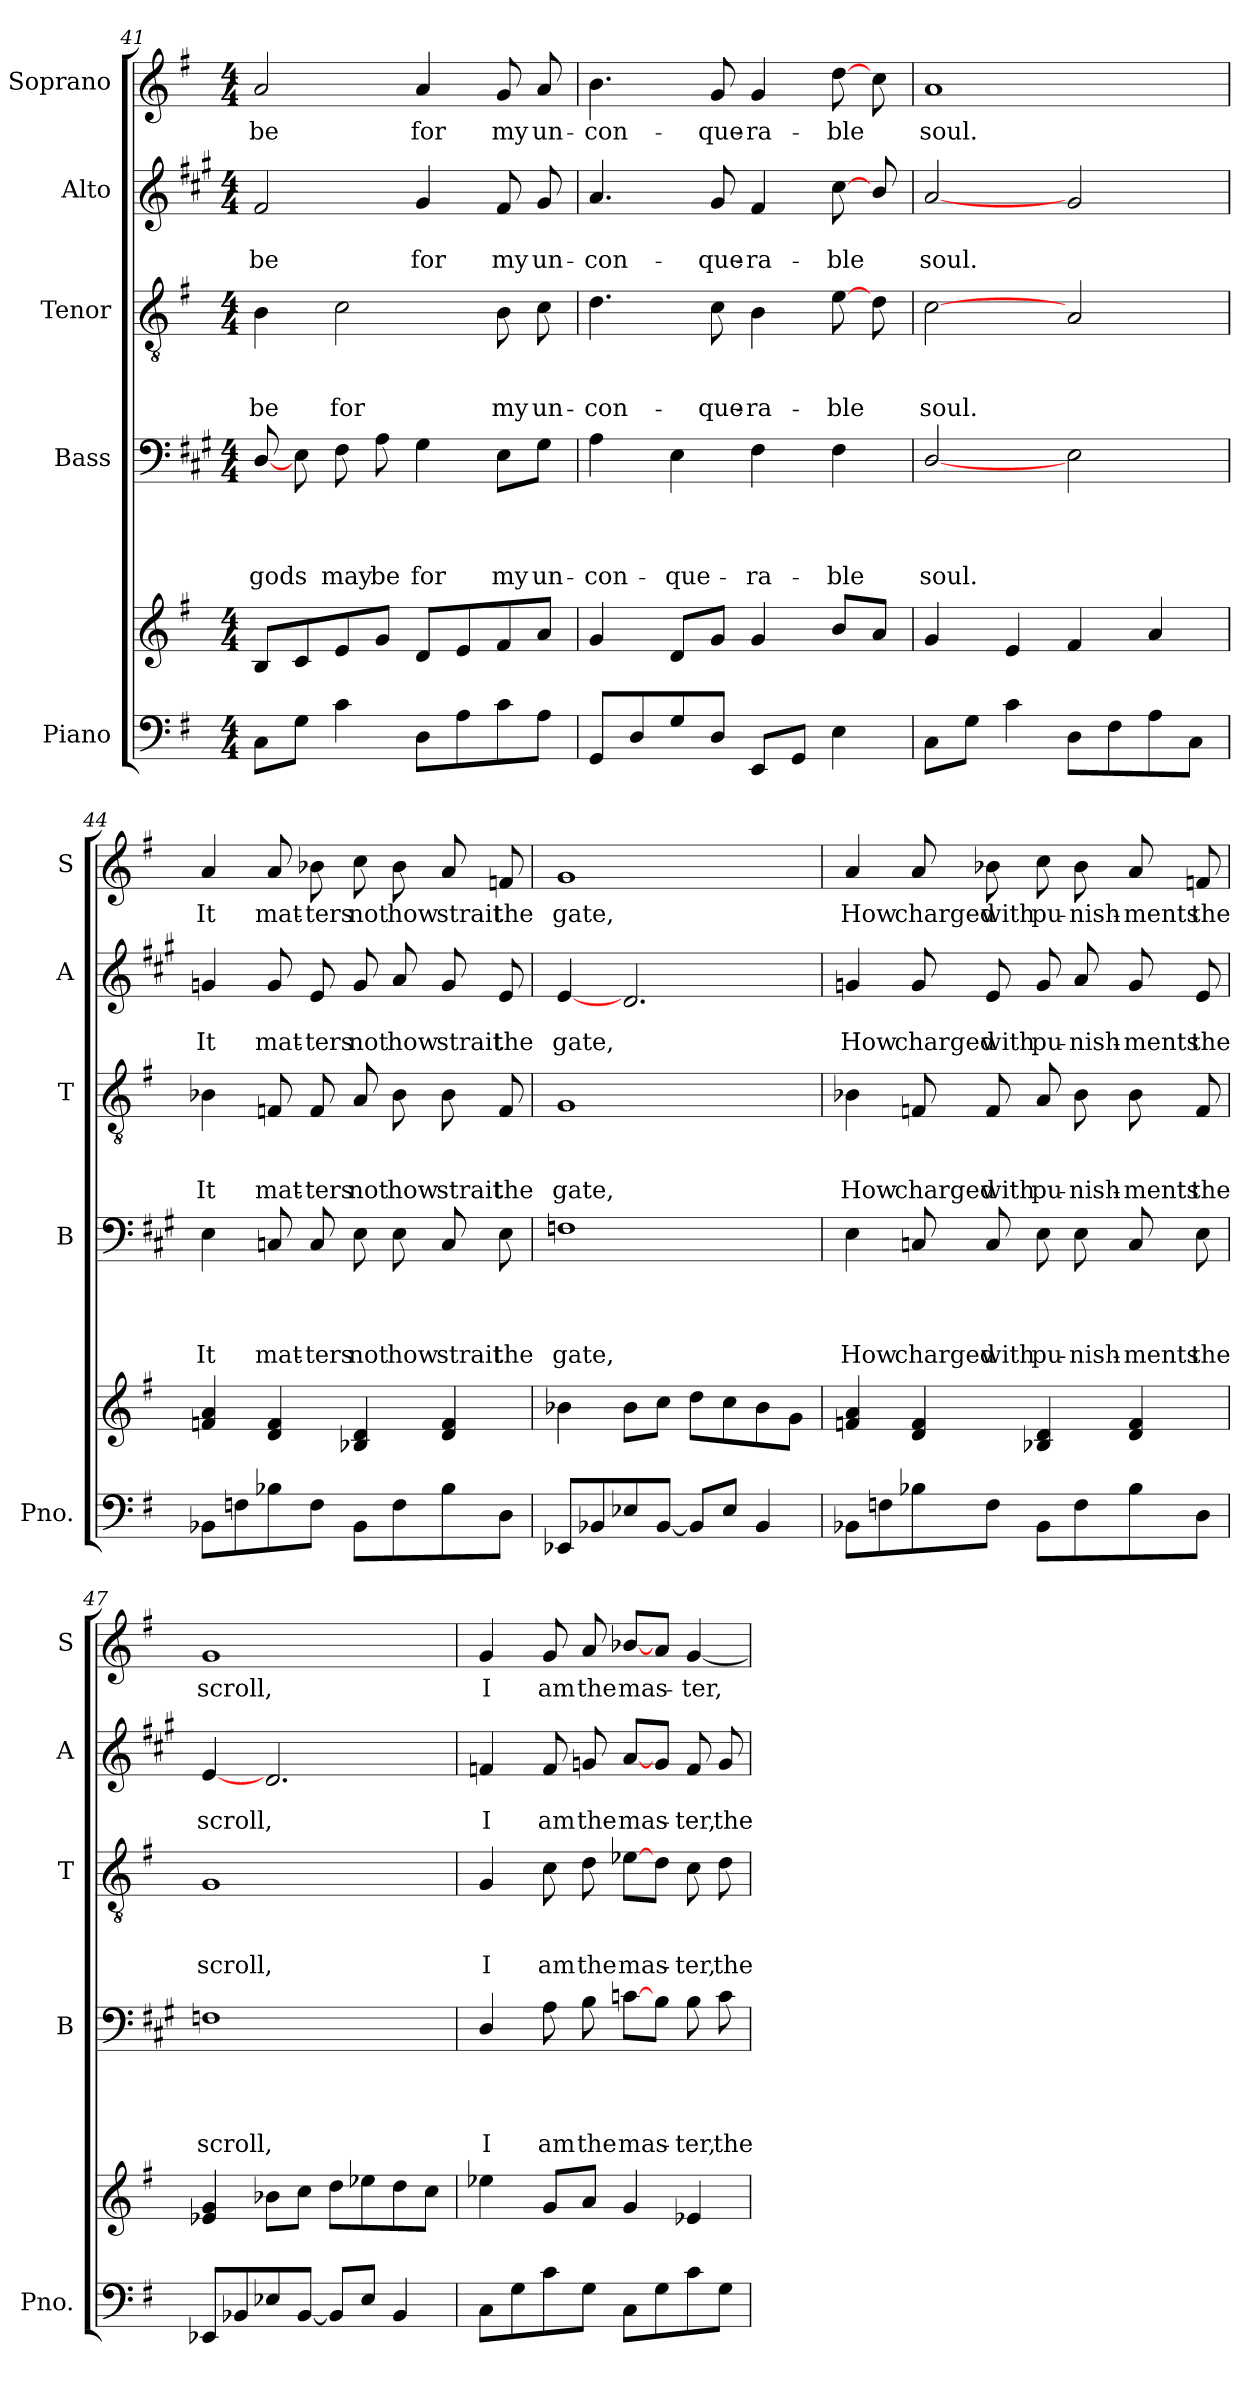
**kern	**kern	**kern	**text	**text	**text	**text	**kern	**text	**text	**text	**kern	**text	**text	**kern	**text
*part5	*part5	*part4	*part4	*part4	*part4	*part4	*part3	*part3	*part3	*part3	*part2	*part2	*part2	*part1	*part1
*staff6	*staff5	*staff4	*staff4	*staff4	*staff4	*staff4	*staff3	*staff3	*staff3	*staff3	*staff2	*staff2	*staff2	*staff1	*staff1
*I"Piano	*	*I"Bass	*	*	*	*	*I"Tenor	*	*	*	*I"Alto	*	*	*I"Soprano	*
*I'Pno.	*	*I'B	*	*	*	*	*I'T	*	*	*	*I'A	*	*	*I'S	*
!!LO:PB:g=z
*clefF4	*clefG2	*clefF4	*	*	*	*	*clefGv2	*	*	*	*clefG2	*	*	*clefG2	*
*	*	*ITrd1c2	*	*	*	*	*	*	*	*	*ITrd1c2	*	*	*	*
*k[f#]	*k[f#]	*k[f#]	*	*	*	*	*k[f#]	*	*	*	*k[f#]	*	*	*k[f#]	*
*G:	*G:	*G:	*	*	*	*	*G:	*	*	*	*G:	*	*	*G:	*
*M4/4	*M4/4	*M4/4	*	*	*	*	*M4/4	*	*	*	*M4/4	*	*	*M4/4	*
=41	=41	=41	=41	=41	=41	=41	=41	=41	=41	=41	=41	=41	=41	=41	=41
!	!	!	!	!	!	!LO:LY:b	!	!	!	!LO:LY:b	!	!	!LO:LY:b	!	!LO:LY:b
8C\L	8B/L	[8C/	.	.	.	gods	4B\	.	.	be	2e/	.	be	2a/	be
8G\J	8c/	8D\	.	.	.	.	.	.	.	.	.	.	.	.	.
!	!	!	!	!	!	!LO:LY:b	!	!	!	!LO:LY:b	!	!	!	!	!
4c\	8e/	8E\	.	.	.	may	2c\	.	.	for	.	.	.	.	.
!	!	!	!	!	!	!LO:LY:b	!	!	!	!	!	!	!	!	!
.	8g/J	8G\	.	.	.	be	.	.	.	.	.	.	.	.	.
!	!	!	!	!	!	!LO:LY:b	!	!	!	!	!	!	!LO:LY:b	!	!LO:LY:b
8D\L	8d/L	4F#\	.	.	.	for	.	.	.	.	4f#/	.	for	4a/	for
8A\	8e/	.	.	.	.	.	.	.	.	.	.	.	.	.	.
!	!	!	!	!	!	!LO:LY:b	!	!	!	!LO:LY:b	!	!	!LO:LY:b	!	!LO:LY:b
8c\	8f#/	8D\L	.	.	.	my	8B\	.	.	my	8e/	.	my	8g/	my
!	!	!	!	!	!	!LO:LY:b	!	!	!	!LO:LY:b	!	!	!LO:LY:b	!	!LO:LY:b
8A\J	8a/J	8F#\J	.	.	.	un-	8c\	.	.	un-	8f#/	.	un-	8a/	un-
=42	=42	=42	=42	=42	=42	=42	=42	=42	=42	=42	=42	=42	=42	=42	=42
!	!	!	!	!	!	!LO:LY:b	!	!	!	!LO:LY:b	!	!	!LO:LY:b	!	!LO:LY:b
8GG/L	4g/	4G\	.	.	.	-con-	4.d\	.	.	-con-	4.g/	.	-con-	4.b\	-con-
8D/	.	.	.	.	.	.	.	.	.	.	.	.	.	.	.
!	!	!	!	!	!	!LO:LY:b	!	!	!	!	!	!	!	!	!
8G/	8d/L	4D\	.	.	.	-que-	.	.	.	.	.	.	.	.	.
!	!	!	!	!	!	!	!	!	!	!LO:LY:b	!	!	!LO:LY:b	!	!LO:LY:b
8D/J	8g/J	.	.	.	.	.	8c\	.	.	-que-	8f#/	.	-que-	8g/	-que-
!	!	!	!	!	!	!LO:LY:b	!	!	!	!LO:LY:b	!	!	!LO:LY:b	!	!LO:LY:b
8EE/L	4g/	4E\	.	.	.	-ra-	4B\	.	.	-ra-	4e/	.	-ra-	4g/	-ra-
8GG/J	.	.	.	.	.	.	.	.	.	.	.	.	.	.	.
!	!	!	!	!	!	!LO:LY:b	!	!	!	!LO:LY:b	!	!	!LO:LY:b	!	!LO:LY:b
4E\	8b/L	4E\	.	.	.	-ble	[8e\	.	.	-ble	[8b\	.	-ble	[8dd\	-ble
.	8a/J	.	.	.	.	.	8d\	.	.	.	8a/	.	.	8cc\	.
=43	=43	=43	=43	=43	=43	=43	=43	=43	=43	=43	=43	=43	=43	=43	=43
!	!	!	!	!	!	!LO:LY:b	!	!	!	!LO:LY:b	!	!	!LO:LY:b	!	!LO:LY:b
8C\L	4g/	[2C/	.	.	.	soul.	[2c\	.	.	soul.	[2g/	.	soul.	1a	soul.
8G\J	.	.	.	.	.	.	.	.	.	.	.	.	.	.	.
4c\	4e/	.	.	.	.	.	.	.	.	.	.	.	.	.	.
8D\L	4f#/	2D\	.	.	.	.	2A/	.	.	.	2f#/	.	.	.	.
8F#\	.	.	.	.	.	.	.	.	.	.	.	.	.	.	.
8A\	4a/	.	.	.	.	.	.	.	.	.	.	.	.	.	.
8C\J	.	.	.	.	.	.	.	.	.	.	.	.	.	.	.
!!LO:LB:g=z
=44	=44	=44	=44	=44	=44	=44	=44	=44	=44	=44	=44	=44	=44	=44	=44
!	!	!	!	!	!	!LO:LY:b	!	!	!	!LO:LY:b	!	!	!LO:LY:b	!	!LO:LY:b
8BB-X\L	4fn/ 4a/	4D\	.	.	.	It	4B-X\	.	.	It	4fn/	.	It	4a/	It
8Fn\	.	.	.	.	.	.	.	.	.	.	.	.	.	.	.
!	!	!	!	!	!	!LO:LY:b	!	!	!	!LO:LY:b	!	!	!LO:LY:b	!	!LO:LY:b
8B-X\	4d/ 4f/	8BB-X/	.	.	.	mat-	8Fn/	.	.	mat-	8f/	.	mat-	8a/	mat-
!	!	!	!	!	!	!LO:LY:b	!	!	!	!LO:LY:b	!	!	!LO:LY:b	!	!LO:LY:b
8F\J	.	8BB-/	.	.	.	-ters	8F/	.	.	-ters	8d/	.	-ters	8b-X\	-ters
!	!	!	!	!	!	!LO:LY:b	!	!	!	!LO:LY:b	!	!	!LO:LY:b	!	!LO:LY:b
8BB-\L	4B-X/ 4d/	8D\	.	.	.	not	8A/	.	.	not	8f/	.	not	8cc\	not
!	!	!	!	!	!	!LO:LY:b	!	!	!	!LO:LY:b	!	!	!LO:LY:b	!	!LO:LY:b
8F\	.	8D\	.	.	.	how	8B-\	.	.	how	8g/	.	how	8b-\	how
!	!	!	!	!	!	!LO:LY:b	!	!	!	!LO:LY:b	!	!	!LO:LY:b	!	!LO:LY:b
8B-\	4d/ 4f/	8BB-/	.	.	.	strait	8B-\	.	.	strait	8f/	.	strait	8a/	strait
!	!	!	!	!	!	!LO:LY:b	!	!	!	!LO:LY:b	!	!	!LO:LY:b	!	!LO:LY:b
8D\J	.	8D\	.	.	.	the	8F/	.	.	the	8d/	.	the	8fn/	the
=45	=45	=45	=45	=45	=45	=45	=45	=45	=45	=45	=45	=45	=45	=45	=45
!	!	!	!	!	!	!LO:LY:b	!	!	!	!LO:LY:b	!	!	!LO:LY:b	!	!LO:LY:b
8EE-X/L	4b-X\	1E-X	.	.	.	gate,	1G	.	.	gate,	[4d/	.	gate,	1g	gate,
8BB-X/	.	.	.	.	.	.	.	.	.	.	.	.	.	.	.
8E-X/	8b-\L	.	.	.	.	.	.	.	.	.	2.c/	.	.	.	.
[8BB-/J	8cc\J	.	.	.	.	.	.	.	.	.	.	.	.	.	.
8BB-/L]	8dd\L	.	.	.	.	.	.	.	.	.	.	.	.	.	.
8E-/J	8cc\	.	.	.	.	.	.	.	.	.	.	.	.	.	.
4BB-/	8b-\	.	.	.	.	.	.	.	.	.	.	.	.	.	.
.	8g\J	.	.	.	.	.	.	.	.	.	.	.	.	.	.
=46	=46	=46	=46	=46	=46	=46	=46	=46	=46	=46	=46	=46	=46	=46	=46
!	!	!	!	!	!	!LO:LY:b	!	!	!	!LO:LY:b	!	!	!LO:LY:b	!	!LO:LY:b
8BB-X\L	4fn/ 4a/	4D\	.	.	.	How	4B-X\	.	.	How	4fn/	.	How	4a/	How
8Fn\	.	.	.	.	.	.	.	.	.	.	.	.	.	.	.
!	!	!	!	!	!	!LO:LY:b	!	!	!	!LO:LY:b	!	!	!LO:LY:b	!	!LO:LY:b
8B-X\	4d/ 4f/	8BB-X/	.	.	.	charged	8Fn/	.	.	charged	8f/	.	charged	8a/	charged
!	!	!	!	!	!	!LO:LY:b	!	!	!	!LO:LY:b	!	!	!LO:LY:b	!	!LO:LY:b
8F\J	.	8BB-/	.	.	.	with	8F/	.	.	with	8d/	.	with	8b-X\	with
!	!	!	!	!	!	!LO:LY:b	!	!	!	!LO:LY:b	!	!	!LO:LY:b	!	!LO:LY:b
8BB-\L	4B-X/ 4d/	8D\	.	.	.	pu-	8A/	.	.	pu-	8f/	.	pu-	8cc\	pu-
!	!	!	!	!	!	!LO:LY:b	!	!	!	!LO:LY:b	!	!	!LO:LY:b	!	!LO:LY:b
8F\	.	8D\	.	.	.	-nish-	8B-\	.	.	-nish-	8g/	.	-nish-	8b-\	-nish-
!	!	!	!	!	!	!LO:LY:b	!	!	!	!LO:LY:b	!	!	!LO:LY:b	!	!LO:LY:b
8B-\	4d/ 4f/	8BB-/	.	.	.	-ments	8B-\	.	.	-ments	8f/	.	-ments	8a/	-ments
!	!	!	!	!	!	!LO:LY:b	!	!	!	!LO:LY:b	!	!	!LO:LY:b	!	!LO:LY:b
8D\J	.	8D\	.	.	.	the	8F/	.	.	the	8d/	.	the	8fn/	the
!!LO:PB:g=z
=47	=47	=47	=47	=47	=47	=47	=47	=47	=47	=47	=47	=47	=47	=47	=47
!	!	!	!	!	!	!LO:LY:b	!	!	!	!LO:LY:b	!	!	!LO:LY:b	!	!LO:LY:b
8EE-X/L	4e-X/ 4g/	1E-X	.	.	.	scroll,	1G	.	.	scroll,	[4d/	.	scroll,	1g	scroll,
8BB-X/	.	.	.	.	.	.	.	.	.	.	.	.	.	.	.
8E-X/	8b-X\L	.	.	.	.	.	.	.	.	.	2.c/	.	.	.	.
[8BB-/J	8cc\J	.	.	.	.	.	.	.	.	.	.	.	.	.	.
8BB-/L]	8dd\L	.	.	.	.	.	.	.	.	.	.	.	.	.	.
8E-/J	8ee-X\	.	.	.	.	.	.	.	.	.	.	.	.	.	.
4BB-/	8dd\	.	.	.	.	.	.	.	.	.	.	.	.	.	.
.	8cc\J	.	.	.	.	.	.	.	.	.	.	.	.	.	.
=48	=48	=48	=48	=48	=48	=48	=48	=48	=48	=48	=48	=48	=48	=48	=48
!	!	!	!	!	!	!LO:LY:b	!	!	!	!LO:LY:b	!	!	!LO:LY:b	!	!LO:LY:b
8C\L	4ee-X\	4C/	.	.	.	I	4G/	.	.	I	4e-X/	.	I	4g/	I
8G\	.	.	.	.	.	.	.	.	.	.	.	.	.	.	.
!	!	!	!	!	!	!LO:LY:b	!	!	!	!LO:LY:b	!	!	!LO:LY:b	!	!LO:LY:b
8c\	8g/L	8G\	.	.	.	am	8c\	.	.	am	8e-/	.	am	8g/	am
!	!	!	!	!	!	!LO:LY:b	!	!	!	!LO:LY:b	!	!	!LO:LY:b	!	!LO:LY:b
8G\J	8a/J	8A\	.	.	.	the	8d\	.	.	the	8fn/	.	the	8a/	the
!	!	!	!	!	!	!LO:LY:b	!	!	!	!LO:LY:b	!	!	!LO:LY:b	!	!LO:LY:b
8C\L	4g/	[8B-X\L	.	.	.	mas-	[8e-X\L	.	.	mas-	[8g/L	.	mas-	[8b-X/L	mas-
8G\	.	8A\J	.	.	.	.	8d\J	.	.	.	8f/J	.	.	8a/J	.
!	!	!	!	!	!	!LO:LY:b	!	!	!	!LO:LY:b	!	!	!LO:LY:b	!	!LO:LY:b
8c\	4e-X/	8A\	.	.	.	-ter,	8c\	.	.	-ter,	8e-/	.	-ter,	[4g/	-ter,
!	!	!	!	!	!	!LO:LY:b	!	!	!	!LO:LY:b	!	!	!LO:LY:b	!	!
8G\J	.	8B-\	.	.	.	the	8d\	.	.	the	8f/	.	the	.	.
=	=	=	=	=	=	=	=	=	=	=	=	=	=	=	=
*-	*-	*-	*-	*-	*-	*-	*-	*-	*-	*-	*-	*-	*-	*-	*-
